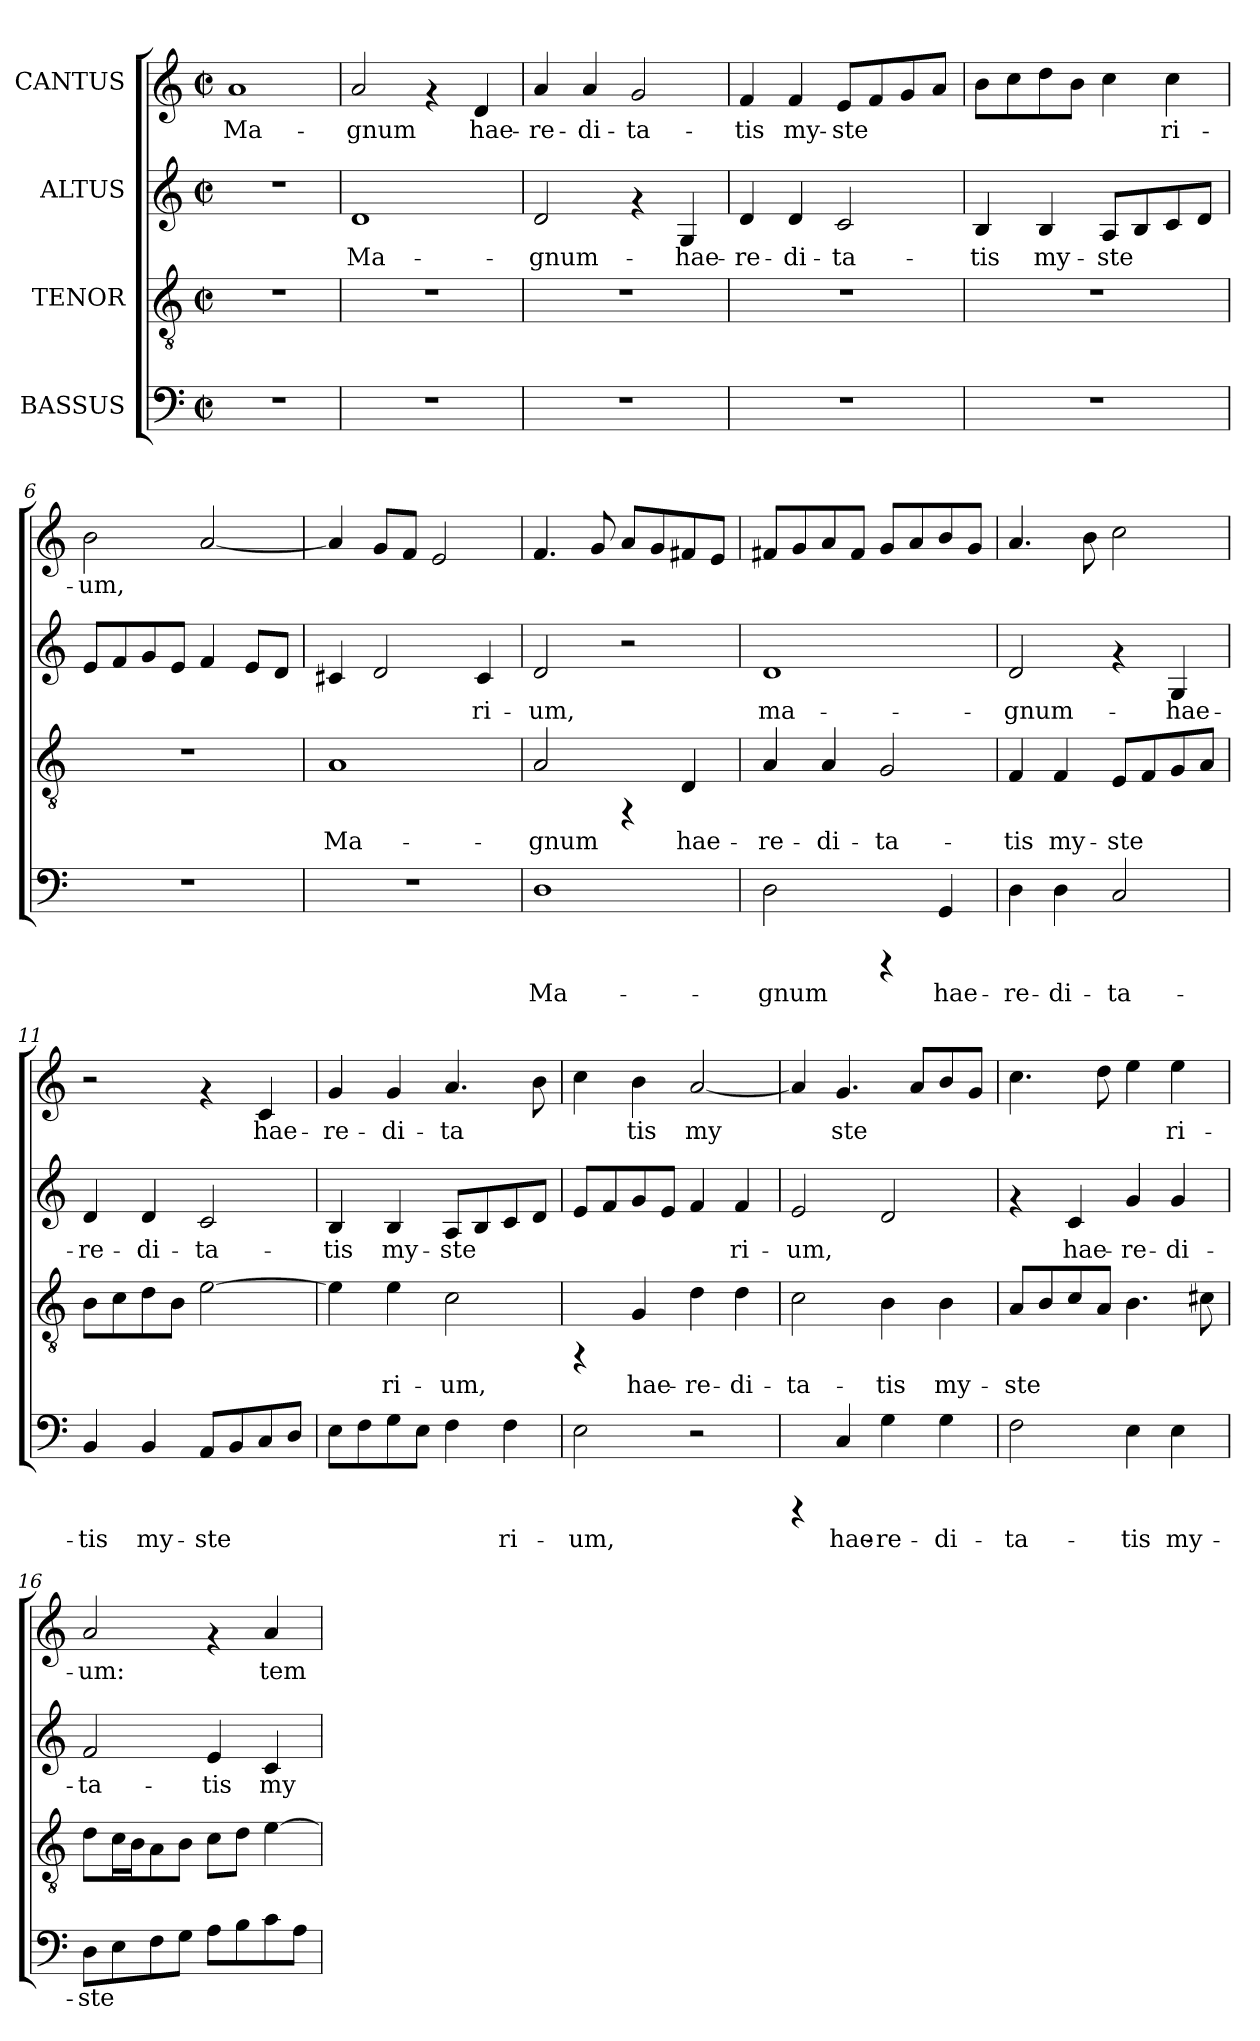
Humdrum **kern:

**kern	**text	**kern	**text	**kern	**text	**kern	**text
*part4	*part4	*part3	*part3	*part2	*part2	*part1	*part1
*staff4	*staff4	*staff3	*staff3	*staff2	*staff2	*staff1	*staff1
*I"BASSUS	*	*I"TENOR	*	*I"ALTUS	*	*I"CANTUS	*
!!LO:PB:g=z
*stria5	*	*stria5	*	*stria5	*	*stria5	*
*clefF4	*	*clefGv2	*	*clefG2	*	*clefG2	*
*k[]	*	*k[]	*	*k[]	*	*k[]	*
*C:	*	*C:	*	*C:	*	*C:	*
*M2/2	*	*M2/2	*	*M2/2	*	*M2/2	*
*met(c|)	*	*met(c|)	*	*met(c|)	*	*met(c|)	*
=1	=1	=1	=1	=1	=1	=1	=1
!	!	!	!	!	!	!	!LO:LY:b:cj
1r	.	1r	.	1r	.	1a	Ma-
=2	=2	=2	=2	=2	=2	=2	=2
!	!	!	!	!	!LO:LY:b:cj	!	!LO:LY:b:cj
1r	.	1r	.	1d	Ma-	2a/	-gnum
.	.	.	.	.	.	4rf	.
!	!	!	!	!	!	!	!LO:LY:b:cj
.	.	.	.	.	.	4d/	hae-
=3	=3	=3	=3	=3	=3	=3	=3
!	!	!	!	!	!LO:LY:b:cj	!	!LO:LY:b:cj
1r	.	1r	.	2d/	-gnum-	4a/	-re-
!	!	!	!	!	!	!	!LO:LY:b:cj
.	.	.	.	.	.	4a/	-di-
!	!	!	!	!	!	!	!LO:LY:b:cj
.	.	.	.	4rf	.	2g/	-ta-
!	!	!	!	!	!LO:LY:b:cj	!	!
.	.	.	.	4G/	-hae-	.	.
=4	=4	=4	=4	=4	=4	=4	=4
!	!	!	!	!	!LO:LY:b:cj	!	!LO:LY:b:cj
1r	.	1r	.	4d/	-re-	4f/	-tis
!	!	!	!	!	!LO:LY:b:cj	!	!LO:LY:b:cj
.	.	.	.	4d/	-di-	4f/	my-
!	!	!	!	!	!LO:LY:b:cj	!	!LO:LY:b:cj
.	.	.	.	2c/	-ta-	8e/L	-ste-
!	!	!	!	!	!	!	!LO:LY:b:cj
.	.	.	.	.	.	8f/	--
!	!	!	!	!	!	!	!LO:LY:b:cj
.	.	.	.	.	.	8g/	--
!	!	!	!	!	!	!	!LO:LY:b:cj
.	.	.	.	.	.	8a/J	--
=5	=5	=5	=5	=5	=5	=5	=5
!	!	!	!	!	!LO:LY:b:cj	!	!LO:LY:b:cj
1r	.	1r	.	4B/	-tis	8b\L	--
!	!	!	!	!	!	!	!LO:LY:b:cj
.	.	.	.	.	.	8cc\	--
!	!	!	!	!	!LO:LY:b:cj	!	!LO:LY:b:cj
.	.	.	.	4B/	my-	8dd\	--
!	!	!	!	!	!	!	!LO:LY:b:cj
.	.	.	.	.	.	8b\J	--
!	!	!	!	!	!LO:LY:b:cj	!	!LO:LY:b:cj
.	.	.	.	8A/L	-ste-	4cc\	--
!	!	!	!	!	!LO:LY:b:cj	!	!
.	.	.	.	8B/	--	.	.
!	!	!	!	!	!LO:LY:b:cj	!	!LO:LY:b:cj
.	.	.	.	8c/	--	4cc\	-ri-
!	!	!	!	!	!LO:LY:b:cj	!	!
.	.	.	.	8d/J	--	.	.
=6	=6	=6	=6	=6	=6	=6	=6
!	!	!	!	!	!LO:LY:b:cj	!	!LO:LY:b:cj
1r	.	1r	.	8e/L	--	2b\	-um,
!	!	!	!	!	!LO:LY:b:cj	!	!
.	.	.	.	8f/	--	.	.
!	!	!	!	!	!LO:LY:b:cj	!	!
.	.	.	.	8g/	--	.	.
!	!	!	!	!	!LO:LY:b:cj	!	!
.	.	.	.	8e/J	--	.	.
!	!	!	!	!	!LO:LY:b:cj	!	!LO:LY:b:cj
.	.	.	.	4f/	--	[<2a/	.
!	!	!	!	!	!LO:LY:b:cj	!	!
.	.	.	.	8e/L	--	.	.
!	!	!	!	!	!LO:LY:b:cj	!	!
.	.	.	.	8d/J	--	.	.
!!LO:LB:g=z
=7	=7	=7	=7	=7	=7	=7	=7
!	!	!	!LO:LY:b:cj	!	!LO:LY:b:cj	!	!LO:LY:b:cj
1r	.	1A	Ma-	4c#X/	--	4a/]	.
!	!	!	!	!	!LO:LY:b:cj	!	!LO:LY:b:cj
.	.	.	.	2d/	--	8g/L	.
!	!	!	!	!	!	!	!LO:LY:b:cj
.	.	.	.	.	.	8f/J	.
!	!	!	!	!	!	!	!LO:LY:b:cj
.	.	.	.	.	.	2e/	.
!	!	!	!	!	!LO:LY:b:cj	!	!
.	.	.	.	4c#/	-ri-	.	.
=8	=8	=8	=8	=8	=8	=8	=8
!	!LO:LY:b:cj	!	!LO:LY:b:cj	!	!LO:LY:b:cj	!	!LO:LY:b:cj
1D	Ma-	2A/	-gnum	2d/	-um,	4.f/	.
!	!	!	!	!	!	!	!LO:LY:b:cj
.	.	.	.	.	.	8g/	.
!	!	!	!	!	!	!	!LO:LY:b:cj
.	.	4rFF	.	2r	.	8a/L	.
!	!	!	!	!	!	!	!LO:LY:b:cj
.	.	.	.	.	.	8g/	.
!	!	!	!LO:LY:b:cj	!	!	!	!LO:LY:b:cj
.	.	4D/	hae-	.	.	8f#X/	.
!	!	!	!	!	!	!	!LO:LY:b:cj
.	.	.	.	.	.	8e/J	.
=9	=9	=9	=9	=9	=9	=9	=9
!	!LO:LY:b:cj	!	!LO:LY:b:cj	!	!LO:LY:b:cj	!	!LO:LY:b:cj
2D\	-gnum	4A/	-re-	1d	ma-	8f#X/L	.
!	!	!	!	!	!	!	!LO:LY:b:cj
.	.	.	.	.	.	8g/	.
!	!	!	!LO:LY:b:cj	!	!	!	!LO:LY:b:cj
.	.	4A/	-di-	.	.	8a/	.
!	!	!	!	!	!	!	!LO:LY:b:cj
.	.	.	.	.	.	8f#/J	.
!	!	!	!LO:LY:b:cj	!	!	!	!LO:LY:b:cj
4rCCC	.	2G/	-ta-	.	.	8g/L	.
!	!	!	!	!	!	!	!LO:LY:b:cj
.	.	.	.	.	.	8a/	.
!	!LO:LY:b:cj	!	!	!	!	!	!LO:LY:b:cj
4GG/	hae-	.	.	.	.	8b/	.
!	!	!	!	!	!	!	!LO:LY:b:cj
.	.	.	.	.	.	8g/J	.
=10	=10	=10	=10	=10	=10	=10	=10
!	!LO:LY:b:cj	!	!LO:LY:b:cj	!	!LO:LY:b:cj	!	!LO:LY:b:cj
4D\	-re-	4F/	-tis	2d/	-gnum-	4.a/	.
!	!LO:LY:b:cj	!	!LO:LY:b:cj	!	!	!	!
4D\	-di-	4F/	my-	.	.	.	.
!	!	!	!	!	!	!	!LO:LY:b:cj
.	.	.	.	.	.	8b\	.
!	!LO:LY:b:cj	!	!LO:LY:b:cj	!	!	!	!LO:LY:b:cj
2C/	-ta-	8E/L	-ste-	4rf	.	2cc\	.
!	!	!	!LO:LY:b:cj	!	!	!	!
.	.	8F/	--	.	.	.	.
!	!	!	!LO:LY:b:cj	!	!LO:LY:b:cj	!	!
.	.	8G/	--	4G/	-hae-	.	.
!	!	!	!LO:LY:b:cj	!	!	!	!
.	.	8A/J	--	.	.	.	.
=11	=11	=11	=11	=11	=11	=11	=11
!	!LO:LY:b:cj	!	!LO:LY:b:cj	!	!LO:LY:b:cj	!	!
4BB/	-tis	8B\L	--	4d/	-re-	2r	.
!	!	!	!LO:LY:b:cj	!	!	!	!
.	.	8c\	--	.	.	.	.
!	!LO:LY:b:cj	!	!LO:LY:b:cj	!	!LO:LY:b:cj	!	!
4BB/	my-	8d\	--	4d/	-di-	.	.
!	!	!	!LO:LY:b:cj	!	!	!	!
.	.	8B\J	--	.	.	.	.
!	!LO:LY:b:cj	!	!LO:LY:b:cj	!	!LO:LY:b:cj	!	!
8AA/L	-ste-	[>2e\	--	2c/	-ta-	4rf	.
!	!LO:LY:b:cj	!	!	!	!	!	!
8BB/	--	.	.	.	.	.	.
!	!LO:LY:b:cj	!	!	!	!	!	!LO:LY:b:cj
8C/	--	.	.	.	.	4c/	hae-
!	!LO:LY:b:cj	!	!	!	!	!	!
8D/J	--	.	.	.	.	.	.
=12	=12	=12	=12	=12	=12	=12	=12
!	!LO:LY:b:cj	!	!LO:LY:b:cj	!	!LO:LY:b:cj	!	!LO:LY:b:cj
8E\L	--	4e\]	--	4B/	-tis	4g/	-re-
!	!LO:LY:b:cj	!	!	!	!	!	!
8F\	--	.	.	.	.	.	.
!	!LO:LY:b:cj	!	!LO:LY:b:cj	!	!LO:LY:b:cj	!	!LO:LY:b:cj
8G\	--	4e\	-ri-	4B/	my-	4g/	-di-
!	!LO:LY:b:cj	!	!	!	!	!	!
8E\J	--	.	.	.	.	.	.
!	!LO:LY:b:cj	!	!LO:LY:b:cj	!	!LO:LY:b:cj	!	!LO:LY:b:cj
4F\	--	2c\	-um,	8A/L	-ste-	4.a/	-ta-
!	!	!	!	!	!LO:LY:b:cj	!	!
.	.	.	.	8B/	--	.	.
!	!LO:LY:b:cj	!	!	!	!LO:LY:b:cj	!	!
4F\	-ri-	.	.	8c/	--	.	.
!	!	!	!	!	!LO:LY:b:cj	!	!LO:LY:b:cj
.	.	.	.	8d/J	--	8b\	--
!!LO:PB:g=z
=13	=13	=13	=13	=13	=13	=13	=13
!	!LO:LY:b:cj	!	!	!	!LO:LY:b:cj	!	!LO:LY:b:cj
2E\	-um,	4rFF	.	8e/L	--	4cc\	--
!	!	!	!	!	!LO:LY:b:cj	!	!
.	.	.	.	8f/	--	.	.
!	!	!	!LO:LY:b:cj	!	!LO:LY:b:cj	!	!LO:LY:b:cj
.	.	4G/	hae-	8g/	--	4b\	-tis
!	!	!	!	!	!LO:LY:b:cj	!	!
.	.	.	.	8e/J	--	.	.
!	!	!	!LO:LY:b:cj	!	!LO:LY:b:cj	!	!LO:LY:b:cj
2r	.	4d\	-re-	4f/	--	[<2a/	my-
!	!	!	!LO:LY:b:cj	!	!LO:LY:b:cj	!	!
.	.	4d\	-di-	4f/	-ri-	.	.
=14	=14	=14	=14	=14	=14	=14	=14
!	!	!	!LO:LY:b:cj	!	!LO:LY:b:cj	!	!LO:LY:b:cj
4rCCC	.	2c\	-ta-	2e/	-um,	4a/]	--
!	!LO:LY:b:cj	!	!	!	!	!	!LO:LY:b:cj
4C/	hae-	.	.	.	.	4.g/	-ste-
!	!LO:LY:b:cj	!	!LO:LY:b:cj	!	!LO:LY:b:cj	!	!
4G\	-re-	4B\	-tis	2d/	.	.	.
!	!	!	!	!	!	!	!LO:LY:b:cj
.	.	.	.	.	.	8a/L	--
!	!LO:LY:b:cj	!	!LO:LY:b:cj	!	!	!	!LO:LY:b:cj
4G\	-di-	4B\	my-	.	.	8b/	--
!	!	!	!	!	!	!	!LO:LY:b:cj
.	.	.	.	.	.	8g/J	--
=15	=15	=15	=15	=15	=15	=15	=15
!	!LO:LY:b:cj	!	!LO:LY:b:cj	!	!	!	!LO:LY:b:cj
2F\	-ta-	8A/L	-ste-	4rf	.	4.cc\	--
!	!	!	!LO:LY:b:cj	!	!	!	!
.	.	8B/	--	.	.	.	.
!	!	!	!LO:LY:b:cj	!	!LO:LY:b:cj	!	!
.	.	8c/	--	4c/	hae-	.	.
!	!	!	!LO:LY:b:cj	!	!	!	!LO:LY:b:cj
.	.	8A/J	--	.	.	8dd\	--
!	!LO:LY:b:cj	!	!LO:LY:b:cj	!	!LO:LY:b:cj	!	!LO:LY:b:cj
4E\	-tis	4.B\	--	4g/	-re-	4ee\	--
!	!LO:LY:b:cj	!	!	!	!LO:LY:b:cj	!	!LO:LY:b:cj
4E\	my-	.	.	4g/	-di-	4ee\	-ri-
!	!	!	!LO:LY:b:cj	!	!	!	!
.	.	8c#\	--	.	.	.	.
=16	=16	=16	=16	=16	=16	=16	=16
!	!LO:LY:b:cj	!	!LO:LY:b:cj	!	!LO:LY:b:cj	!	!LO:LY:b:cj
8D\L	-ste-	8d\L	--	2f/	-ta-	2a/	-um:
!	!LO:LY:b:cj	!	!LO:LY:b:cj	!	!	!	!
8E\	--	16c\	--	.	.	.	.
!	!	!	!LO:LY:b:cj	!	!	!	!
.	.	16B\	--	.	.	.	.
!	!LO:LY:b:cj	!	!LO:LY:b:cj	!	!	!	!
8F\	--	8A\	--	.	.	.	.
!	!LO:LY:b:cj	!	!LO:LY:b:cj	!	!	!	!
8G\J	--	8B\J	--	.	.	.	.
!	!LO:LY:b:cj	!	!LO:LY:b:cj	!	!LO:LY:b:cj	!	!
8A\L	--	8c\L	--	4e/	-tis	4rf	.
!	!LO:LY:b:cj	!	!LO:LY:b:cj	!	!	!	!
8B\	--	8d\J	--	.	.	.	.
!	!LO:LY:b:cj	!	!LO:LY:b:cj	!	!LO:LY:b:cj	!	!LO:LY:b:cj
8c\	--	[>4e\	--	4c/	my-	4a/	tem-
!	!LO:LY:b:cj	!	!	!	!	!	!
8A\J	--	.	.	.	.	.	.
=	=	=	=	=	=	=	=
*-	*-	*-	*-	*-	*-	*-	*-
